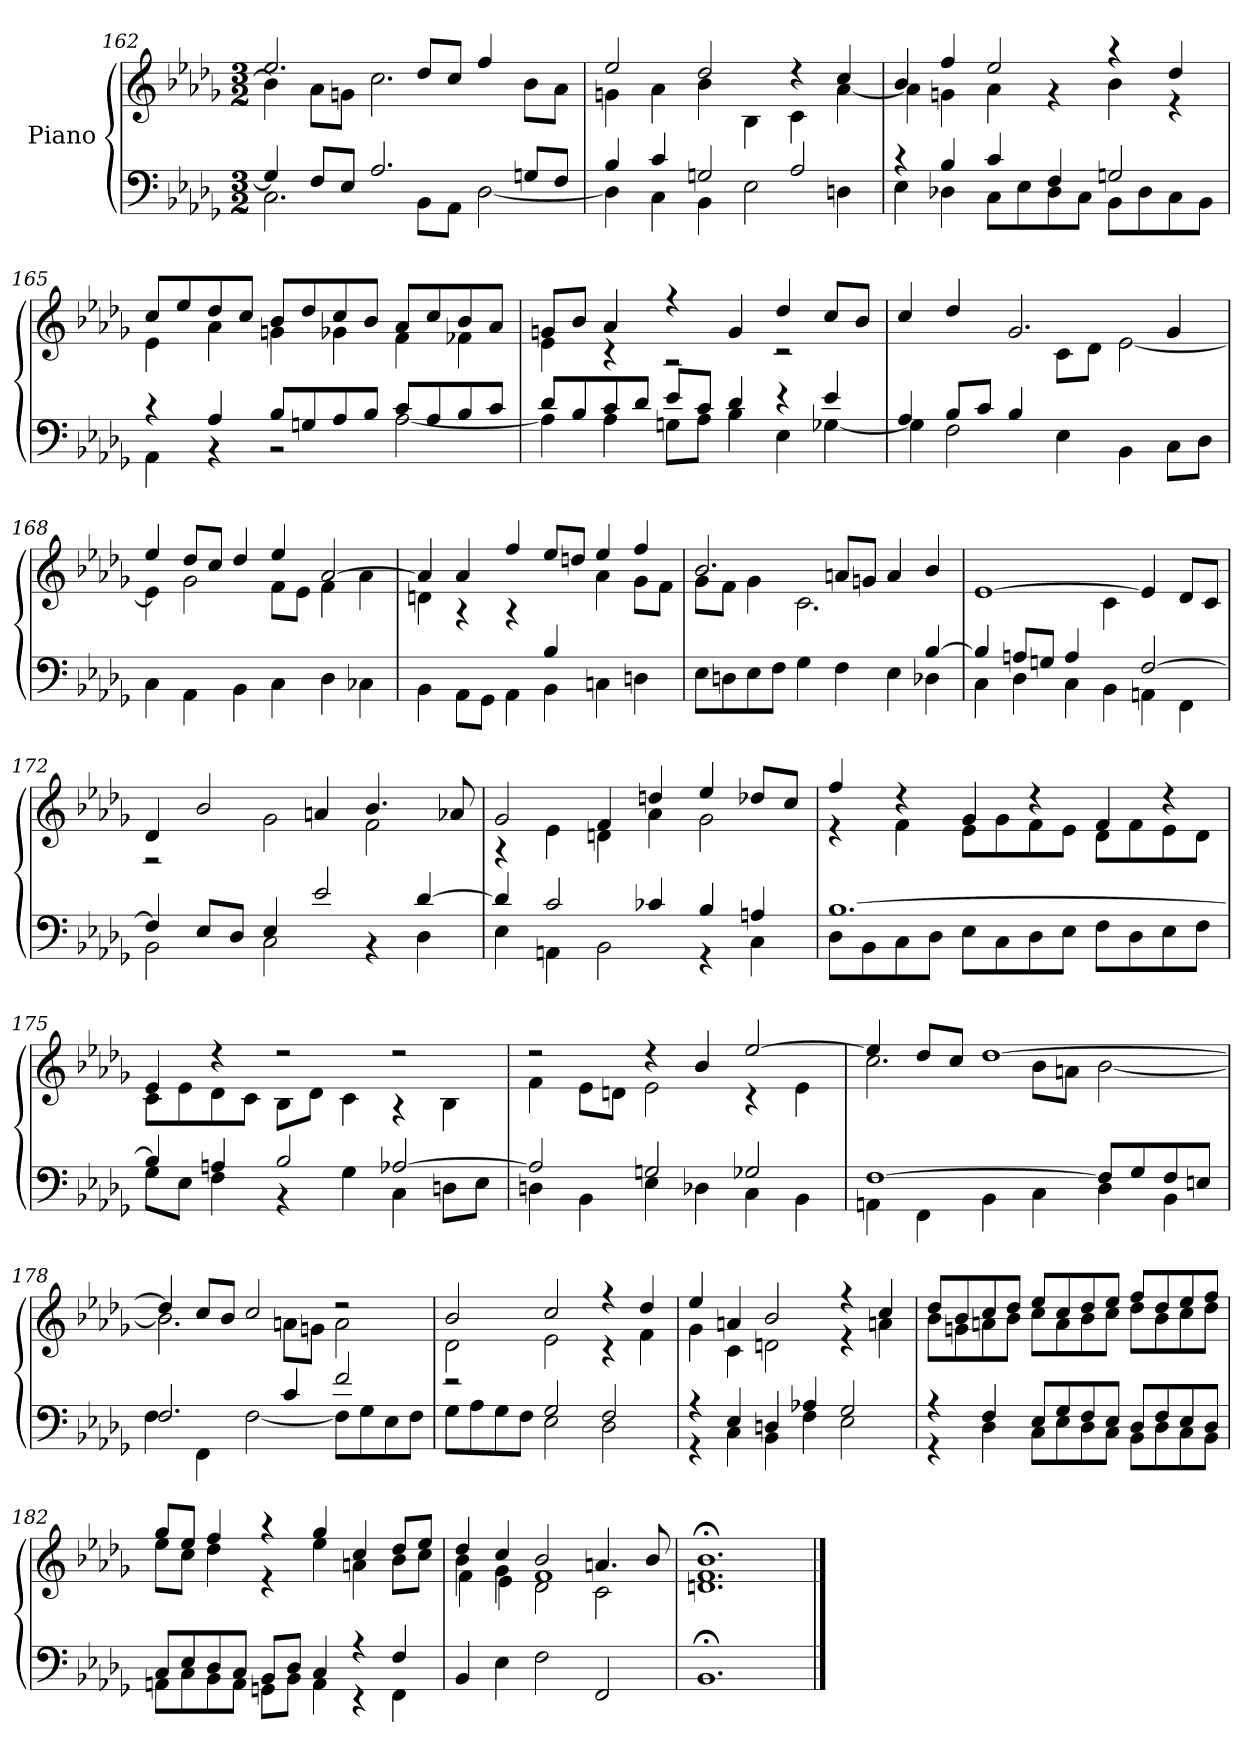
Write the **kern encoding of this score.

**kern	**kern
*part1	*part1
*staff2	*staff1
*I"Piano	*
*clefF4	*clefG2
*k[b-e-a-d-g-]	*k[b-e-a-d-g-]
*D-:	*D-:
*M3/2	*M3/2
=162	=162
*^	*^
4G/]	2.C\	2.ee-/	4b-\]
8F/L	.	.	8a-\L
8E-/J	.	.	8gn\J
2.A-/	.	.	2.cc\
.	8BB-L	8dd-L	.
.	8AA-J	8ccJ	.
.	[2D-\	4ff/	.
8G/L	.	4ryy	8b-\L
8F/J	.	.	8a-\J
!!LO:LB:g=z	!!
=163	=163	=163	=163
4B-/	4D-\]	2ee-/	4gn\
4c/	4C\	.	4a-\
2Gn/	4BB-\	2dd-/	4b-\
.	2E-\	.	4B-\
2A-/	.	4r	4c\
.	4Dn\	4cc/	[4a-\
=164	=164	=164	=164
4r	4E-\	4b-/	4a-\]
4B-/	4D-X\	4ff/	4gn\
4c/	8C\L	2ee-/	4a-\
.	8E-\	.	.
4F/	8D-\	.	4r
.	8C\J	.	.
2Gn/	8BB-\L	4r	4b-\
.	8D-\	.	.
.	8C\	4dd-/	4r
.	8BB-\J	.	.
=165	=165	=165	=165
4r	4AA-\	8cc/L	4e-\
.	.	8ee-/	.
4A-/	4r	8dd-/	4a-\
.	.	8cc/J	.
8B-/L	2r	8b-L	4gn\
8Gn/	.	8dd-	.
8A-/	.	8cc	4g-X\
8B-/J	.	8b-J	.
8c/L	[2A-\	8a-/L	4f\
8A-/	.	8cc/	.
8B-/	.	8b-/	4f-X\
8c/J	.	8a-/J	.
!!LO:LB:g=z	!!
=166	=166	=166	=166
8d-L	4A-\]	8gn/L	4e-\
8B-	.	8b-/J	.
8c	4A-\	4a-/	4r
8d-J	.	.	.
8e-/L	8Gn\L	4r	2r
8c/J	8A-\J	.	.
4d-/	4B-\	4g/	.
4r	4E-\	4dd-/	2r
4e-/	[4G-X\	8cc/L	.
.	.	8b-/J	.
=167	=167	=167	=167
4A-/	4G-\]	4cc/	2ryy
8B-/L	2F\	4dd-/	.
8c/J	.	.	.
4B-/	.	2.g-/	4ryy
4ryy	4E-\	.	8c\L
.	.	.	8d-\J
2ryy	4BB-\	.	[2e-\
.	8C\L	4g-/	.
.	8D-\J	.	.
=168	=168	=168	=168
!LO:N:vis=1	!	!	!
1.ryy	4C\	4ee-/	4e-\]
.	4AA-\	8dd-L	2g-\
.	.	8ccJ	.
.	4BB-\	4dd-/	.
.	4C\	4ee-/	8fL
.	.	.	8e-J
.	4D-\	[2a-/	4f\
.	4C-X\	.	4a-\
=169	=169	=169	=169
2ryy	4BB-\	4a-/]	4dn\
.	8AA-\L	4a-/	4r
.	8GG-\J	.	.
4ryy	4AA-\	4ff/	4r
4B-/	4BB-\	8ee-/L	4B-\yy
.	.	8ddn/J	.
2ryy	4Cn\	4ee-/	4a-\
.	4Dn\	4ff/	8g-\L
.	.	.	8f\J
!!LO:LB:g=z	!!
=170	=170	=170	=170
2ryy	8E-\L	2.b-/	8g-\L
.	8Dn\	.	8f\J
.	8E-\	.	4g-\
.	8F\J	.	.
2ryy	4G-\	.	2.c\
.	4F\	8an/L	.
.	.	8gn/J	.
4ryy	4E-\	4a/	.
[4B-/	4D-X\	4b-/	4ryy
=171	=171	=171	=171
4B-/]	4C\	[1e-/	2ryy
8AnL	4D-\	.	.
8GnJ	.	.	.
4A/	4C\	.	4ryy
4ryy	4BB-\	.	4c\
[2F/	4AAn\	4e-/]	2ryy
.	4FF\	8d-/L	.
.	.	8c/J	.
=172	=172	=172	=172
4F/]	2BB-\	4d-/	2r
8E-/L	.	2b-/	.
8D-/J	.	.	.
4E-/	2C\	.	2g-\
2e-/	.	4an/	.
.	4r	4.b-/	2f\
[4d-/	4D-\	.	.
.	.	8a-X/	.
=173	=173	=173	=173
4d-/]	4E-\	2g-/	4r
2c/	4AAn\	.	4e-\
.	2BB-\	4f/	4dn\
4c-X/	.	4ddn/	4a-\
4B-/	4r	4ee-/	2g-\
4An/	4C\	8dd-X/L	.
.	.	8cc/J	.
!!LO:LB:g=z	!!
=174	=174	=174	=174
[1.B-/	8D-\L	4ff/	4r
.	8BB-\	.	.
.	8C\	4r	4f\
.	8D-\J	.	.
.	8E-\L	4g-/	8e-\L
.	8C\	.	8g-\
.	8D-\	4r	8f\
.	8E-\J	.	8e-\J
.	8F\L	4f/	8d-\L
.	8D-\	.	8f\
.	8E-\	4r	8e-\
.	8F\J	.	8d-\J
=175	=175	=175	=175
4B-/]	8G-\L	4e-/	8c\L
.	8E-\J	.	8e-\
4An/	4F\	4r	8d-\
.	.	.	8c\J
2B-	4r	2r	8B-L
.	.	.	8d-J
.	4G-\	.	4c\
[2A-X/	4C\	2r	4r
.	8Dn\L	.	4B-\
.	8E-\J	.	.
=176	=176	=176	=176
2A-/]	4Dn\	2r	4f\
.	4BB-\	.	8e-\L
.	.	.	8dn\J
2Gn/	4E-\	4r	2e-\
.	4D-X\	4b-/	.
2G-X/	4C\	[2ee-/	4r
.	4BB-\	.	4e-\
!!LO:LB:g=z	!!
=177	=177	=177	=177
[1F/	4AAn\	4ee-/]	2.cc\
.	4FF\	8dd-/L	.
.	.	8cc/J	.
.	4BB-\	[1dd-/	.
.	4C\	.	8b-\L
.	.	.	8an\J
8F/L]	4D-\	.	[2b-\
8G-/	.	.	.
8F/	4BB-\	.	.
8En/J	.	.	.
=178	=178	=178	=178
2.F/	4F\	4dd-/]	2.b-\]
.	4FF\	8cc/L	.
.	.	8b-/J	.
.	[2F\	2cc/	.
4c/	.	.	8an\L
.	.	.	8gn\J
2f/	8F\L]	2r	2a\
.	8G-\	.	.
.	8E-\	.	.
.	8F\J	.	.
=179	=179	=179	=179
2r	8G-\L	2b-/	2d-\
.	8A-\	.	.
.	8G-\	.	.
.	8F\J	.	.
2G-/	2E-\	2cc/	2e-\
2F/	2D-\	4r	4r
.	.	4dd-/	4f\
=180	=180	=180	=180
4r	4r	4ee-/	4g-\
4E-/	4C\	4an/	4c\
4Dn/	4BB-\	2b-/	2dn\
4A-X/	4F\	.	.
2G-/	2E-\	4r	4r
.	.	4cc/	4an\
!!LO:LB:g=z	!!
=181	=181	=181	=181
4r	4r	8dd-/L	8b-\L
.	.	8b-/	8gn\
4F/	4D-\	8cc/	8an\
.	.	8dd-/J	8b-\J
8E-L	8CL	8ee-L	8ccL
8G-	8E-	8cc	8a
8F	8D-	8dd-	8b-
8E-J	8CJ	8ee-J	8ccJ
8D-/L	8BB-\L	8ff/L	8dd-\L
8F/	8D-\	8dd-/	8b-\
8E-/	8C\	8ee-/	8cc\
8D-/J	8BB-\J	8ff/J	8dd-\J
=182	=182	=182	=182
8C/L	8AAnL	8gg-L	8ee-\L
8E-/	8C	8ee-J	8cc\J
8D-/	8BB-	4ff/	4dd-\
8C/J	8AAJ	.	.
8BB-L	8GGnL	4r	4r
8D-J	8BB-J	.	.
4C/	4AA\	4gg-/	4ee-\
4r	4r	4cc/	4an\
4F/	4FF\	8dd-L	8b-\L
.	.	8ee-J	8cc\J
*v	*v	*	*
=183	=183	=183
*	*	*^
4BB-/	4dd-/	4b-\	4f\
4E-\	4cc/	4g-\	4e-\
2F\	2b-/	1f\	2d-\
2FF/	4.an/	.	2c\
.	8b-/	.	.
=184	=184	=184	=184
1.BB-;\	1.b-;</	1.f\	1.dn/
*	*v	*v	*v
==	==
*-	*-
